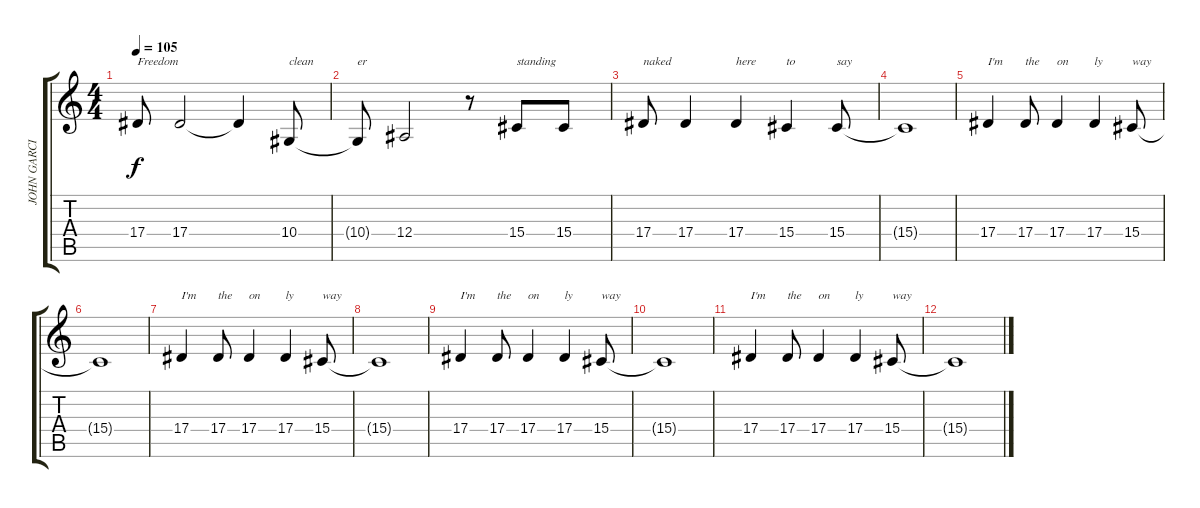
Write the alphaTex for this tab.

\track ("JOHN GARCIA - VOCALS" "JOHN GARCI") {instrument choiraahs}
\staff {score tabs}
\tuning (C4 G3 Eb3 Bb2 F2 C2) {hide}
\ts (4 4)
\tempo 105
\clef g2
\ks c
17.4.8{txt "Freedom" dy f} 17.4.2 17.4{t}.4 10.4.8{txt "clean"} |
10.4{t}.8{txt "er"} 12.4.2 r.8 15.4.8{txt "standing"} 15.4.8 |
17.4.8{txt "naked"} 17.4.4 17.4.4{txt "here"} 15.4.4{txt "to"} 15.4.8{txt "say"} |
15.4{t}.1 |
17.4.4{txt "I'm"} 17.4.8{txt "the"} 17.4.4{txt "on"} 17.4.4{txt "ly"} 15.4.8{txt "way"} |
15.4{t}.1 |
17.4.4{txt "I'm"} 17.4.8{txt "the"} 17.4.4{txt "on"} 17.4.4{txt "ly"} 15.4.8{txt "way"} |
15.4{t}.1 |
17.4.4{txt "I'm"} 17.4.8{txt "the"} 17.4.4{txt "on"} 17.4.4{txt "ly"} 15.4.8{txt "way"} |
15.4{t}.1 |
17.4.4{txt "I'm"} 17.4.8{txt "the"} 17.4.4{txt "on"} 17.4.4{txt "ly"} 15.4.8{txt "way"} |
15.4{t}.1
